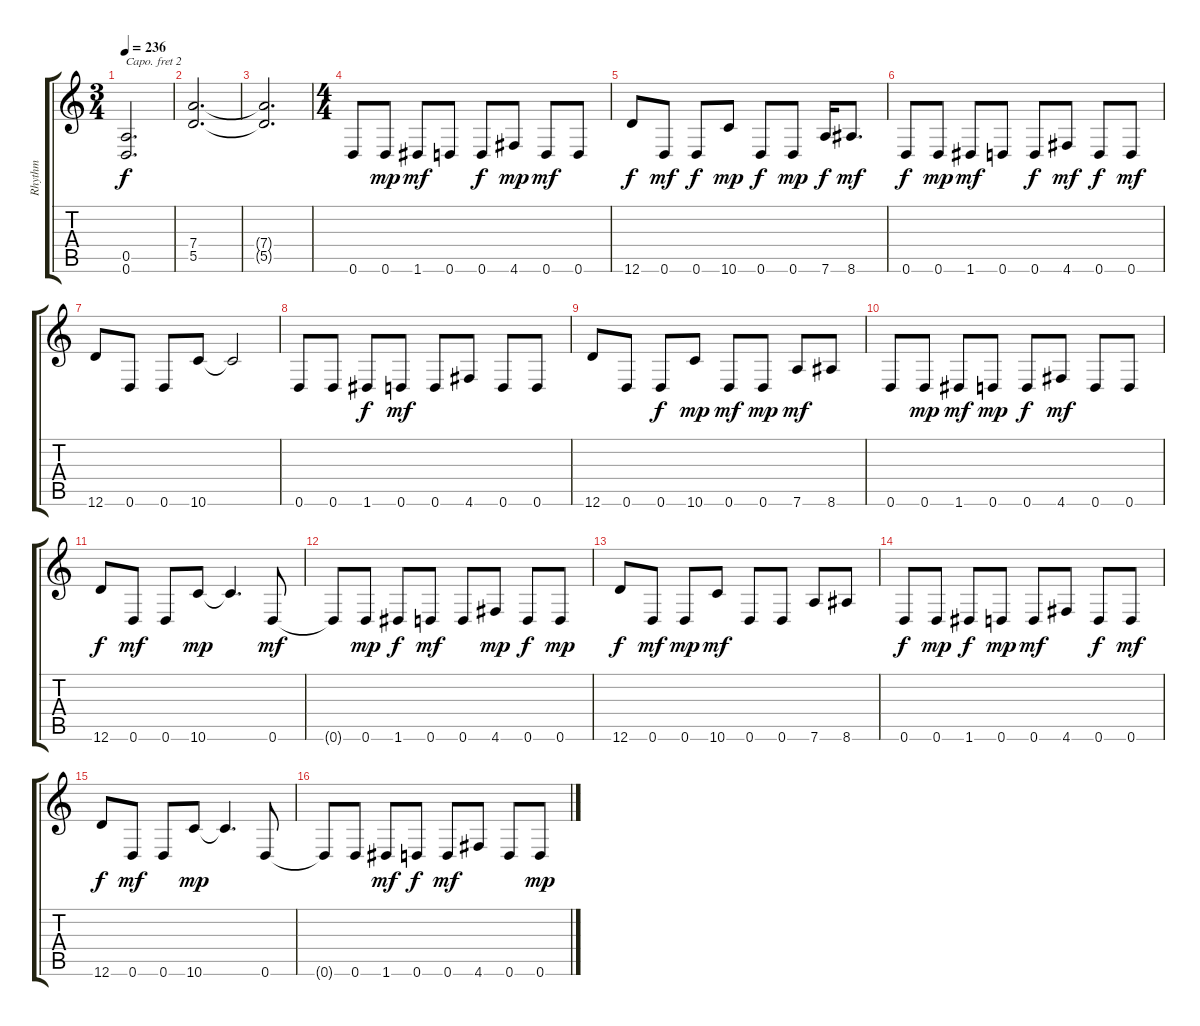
\track ("Rhythm" "Rhythm") {instrument distortionguitar}
\staff {score tabs}
\capo 2
\tuning (D4 A3 F3 C3 G2 C2) {hide}
\ts (3 4)
\tempo 236
\clef g2
\ks c
(0.5{t} 0.6{t}).2{d dy f} |
(7.4 5.5).2{d} |
(7.4{t} 5.5{t}).2{d} |
\ts (4 4)
0.6.8 0.6.8{dy mp} 1.6.8{dy mf} 0.6.8 0.6.8{dy f} 4.6.8{dy mp} 0.6.8{dy mf} 0.6.8 |
12.6.8{dy f} 0.6.8{dy mf} 0.6.8{dy f} 10.6.8{dy mp} 0.6.8{dy f} 0.6.8{dy mp} 7.6.16{dy f} 8.6.8{d dy mf} |
0.6.8{dy f} 0.6.8{dy mp} 1.6.8{dy mf} 0.6.8 0.6.8{dy f} 4.6.8{dy mf} 0.6.8{dy f} 0.6.8{dy mf} |
12.6.8 0.6.8 0.6.8 10.6.8 10.6{t}.2 |
0.6.8 0.6.8 1.6.8{dy f} 0.6.8{dy mf} 0.6.8 4.6.8 0.6.8 0.6.8 |
12.6.8 0.6.8 0.6.8{dy f} 10.6.8{dy mp} 0.6.8{dy mf} 0.6.8{dy mp} 7.6.8{dy mf} 8.6.8 |
0.6.8 0.6.8{dy mp} 1.6.8{dy mf} 0.6.8{dy mp} 0.6.8{dy f} 4.6.8{dy mf} 0.6.8 0.6.8 |
12.6.8{dy f} 0.6.8{dy mf} 0.6.8 10.6.8{dy mp} 10.6{t}.4{d} 0.6.8{dy mf} |
0.6{t}.8 0.6.8{dy mp} 1.6.8{dy f} 0.6.8{dy mf} 0.6.8 4.6.8{dy mp} 0.6.8{dy f} 0.6.8{dy mp} |
12.6.8{dy f} 0.6.8{dy mf} 0.6.8{dy mp} 10.6.8{dy mf} 0.6.8 0.6.8 7.6.8 8.6.8 |
0.6.8{dy f} 0.6.8{dy mp} 1.6.8{dy f} 0.6.8{dy mp} 0.6.8{dy mf} 4.6.8 0.6.8{dy f} 0.6.8{dy mf} |
12.6.8{dy f} 0.6.8{dy mf} 0.6.8 10.6.8{dy mp} 10.6{t}.4{d} 0.6.8 |
0.6{t}.8 0.6.8 1.6.8{dy mf} 0.6.8{dy f} 0.6.8{dy mf} 4.6.8 0.6.8 0.6.8{dy mp}
